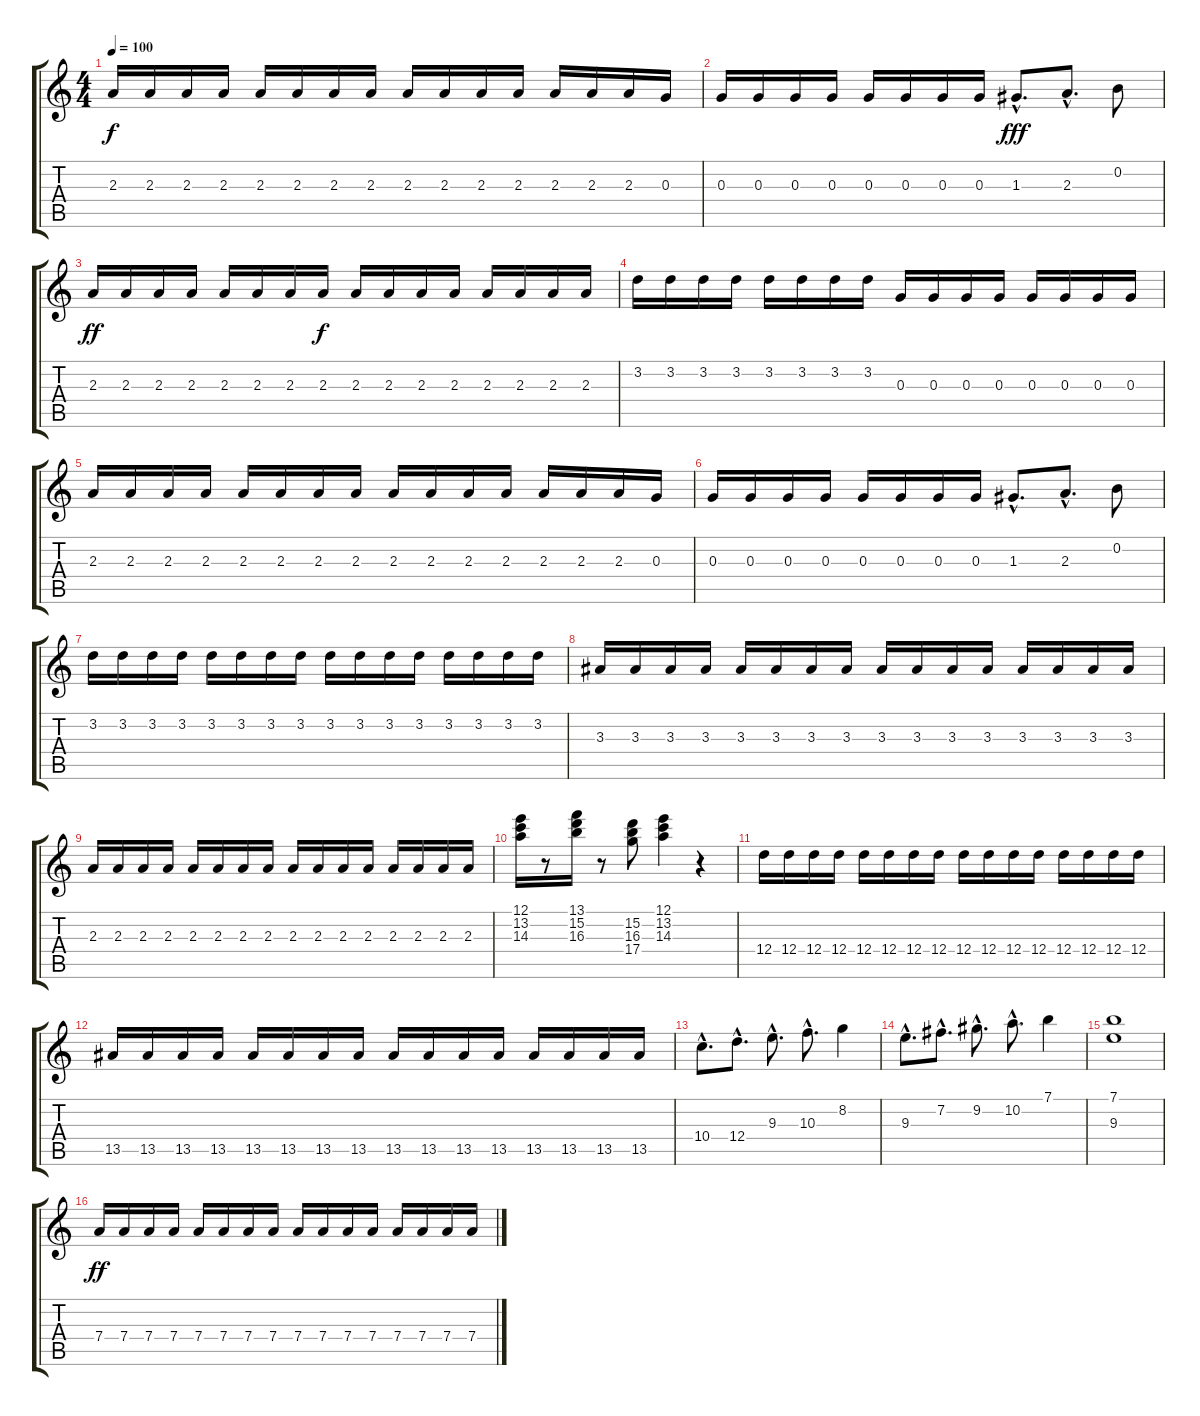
\track "" {instrument distortionguitar}
\staff {score tabs}
\tuning (E4 B3 G3 D3 A2 E2) {hide}
\ts (4 4)
\tempo 100
\clef g2
\ks c
2.3.16{dy f} 2.3.16 2.3.16 2.3.16 2.3.16 2.3.16 2.3.16 2.3.16 2.3.16 2.3.16 2.3.16 2.3.16 2.3.16 2.3.16 2.3.16 0.3.16 |
0.3.16 0.3.16 0.3.16 0.3.16 0.3.16 0.3.16 0.3.16 0.3.16 1.3{hac}.8{d dy fff} 2.3{hac}.8{d} 0.2.8 |
2.3.16{dy ff} 2.3.16 2.3.16 2.3.16 2.3.16 2.3.16 2.3.16 2.3.16{dy f} 2.3.16 2.3.16 2.3.16 2.3.16 2.3.16 2.3.16 2.3.16 2.3.16 |
3.2.16 3.2.16 3.2.16 3.2.16 3.2.16 3.2.16 3.2.16 3.2.16 0.3.16 0.3.16 0.3.16 0.3.16 0.3.16 0.3.16 0.3.16 0.3.16 |
2.3.16 2.3.16 2.3.16 2.3.16 2.3.16 2.3.16 2.3.16 2.3.16 2.3.16 2.3.16 2.3.16 2.3.16 2.3.16 2.3.16 2.3.16 0.3.16 |
0.3.16 0.3.16 0.3.16 0.3.16 0.3.16 0.3.16 0.3.16 0.3.16 1.3{hac}.8{d} 2.3{hac}.8{d} 0.2.8 |
3.2.16 3.2.16 3.2.16 3.2.16 3.2.16 3.2.16 3.2.16 3.2.16 3.2.16 3.2.16 3.2.16 3.2.16 3.2.16 3.2.16 3.2.16 3.2.16 |
3.3.16 3.3.16 3.3.16 3.3.16 3.3.16 3.3.16 3.3.16 3.3.16 3.3.16 3.3.16 3.3.16 3.3.16 3.3.16 3.3.16 3.3.16 3.3.16 |
2.3.16 2.3.16 2.3.16 2.3.16 2.3.16 2.3.16 2.3.16 2.3.16 2.3.16 2.3.16 2.3.16 2.3.16 2.3.16 2.3.16 2.3.16 2.3.16 |
(12.1 13.2 14.3).16 r.8 (13.1 15.2 16.3).16 r.8 (15.2 16.3 17.4).8 (12.1 13.2 14.3).4 r.4 |
12.4.16 12.4.16 12.4.16 12.4.16 12.4.16 12.4.16 12.4.16 12.4.16 12.4.16 12.4.16 12.4.16 12.4.16 12.4.16 12.4.16 12.4.16 12.4.16 |
13.5.16 13.5.16 13.5.16 13.5.16 13.5.16 13.5.16 13.5.16 13.5.16 13.5.16 13.5.16 13.5.16 13.5.16 13.5.16 13.5.16 13.5.16 13.5.16 |
10.4{hac}.8{d} 12.4{hac}.8{d} 9.3{hac}.8{d} 10.3{hac}.8{d} 8.2.4 |
9.3{hac}.8{d} 7.2{hac}.8{d} 9.2{hac}.8{d} 10.2{hac}.8{d} 7.1.4 |
(7.1 9.3).1 |
7.4.16{dy ff instrument distortionguitar} 7.4.16 7.4.16 7.4.16 7.4.16 7.4.16 7.4.16 7.4.16 7.4.16 7.4.16 7.4.16 7.4.16 7.4.16 7.4.16 7.4.16 7.4.16
